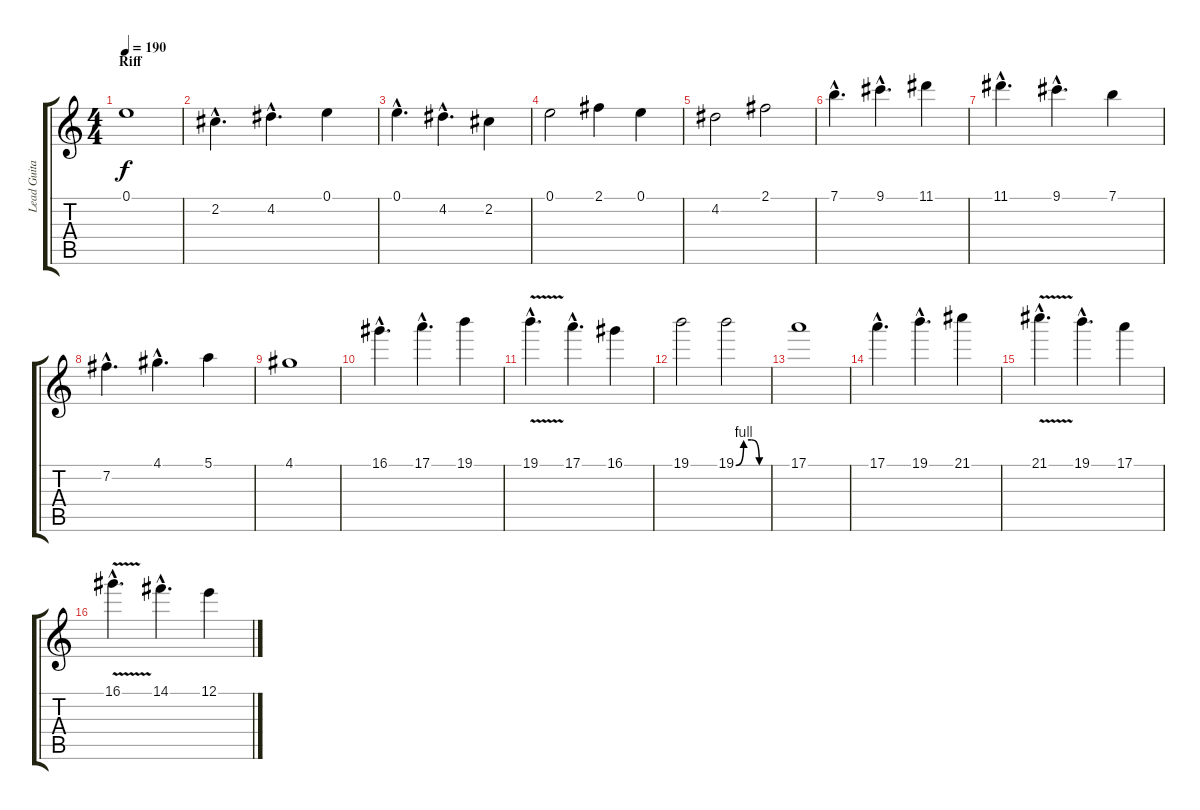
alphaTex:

\track ("Lead Guitar 2" "Lead Guita") {instrument overdrivenguitar}
\staff {score tabs}
\tuning (E4 B3 G3 D3 A2 E2) {hide}
\ts (4 4)
\section ("" "Riff")
\tempo 190
\clef g2
\ks c
0.1.1{dy f} |
2.2{hac}.4{d} 4.2{hac}.4{d} 0.1.4 |
0.1{hac}.4{d} 4.2{hac}.4{d} 2.2.4 |
0.1.2 2.1.4 0.1.4 |
4.2.2 2.1.2 |
7.1{hac}.4{d} 9.1{hac}.4{d} 11.1.4 |
11.1{hac}.4{d} 9.1{hac}.4{d} 7.1.4 |
7.2{hac}.4{d} 4.1{hac}.4{d} 5.1.4 |
4.1.1 |
16.1{hac}.4{d} 17.1{hac}.4{d} 19.1.4 |
19.1{v hac}.4{d} 17.1{hac}.4{d} 16.1.4 |
19.1.2 19.1{be (custom 0 0 15 4 30 4 45 0 60 0)}.2 |
17.1.1 |
17.1{hac}.4{d} 19.1{hac}.4{d} 21.1.4 |
21.1{v hac}.4{d} 19.1{hac}.4{d} 17.1.4 |
16.1{v hac}.4{d} 14.1{hac}.4{d} 12.1.4
